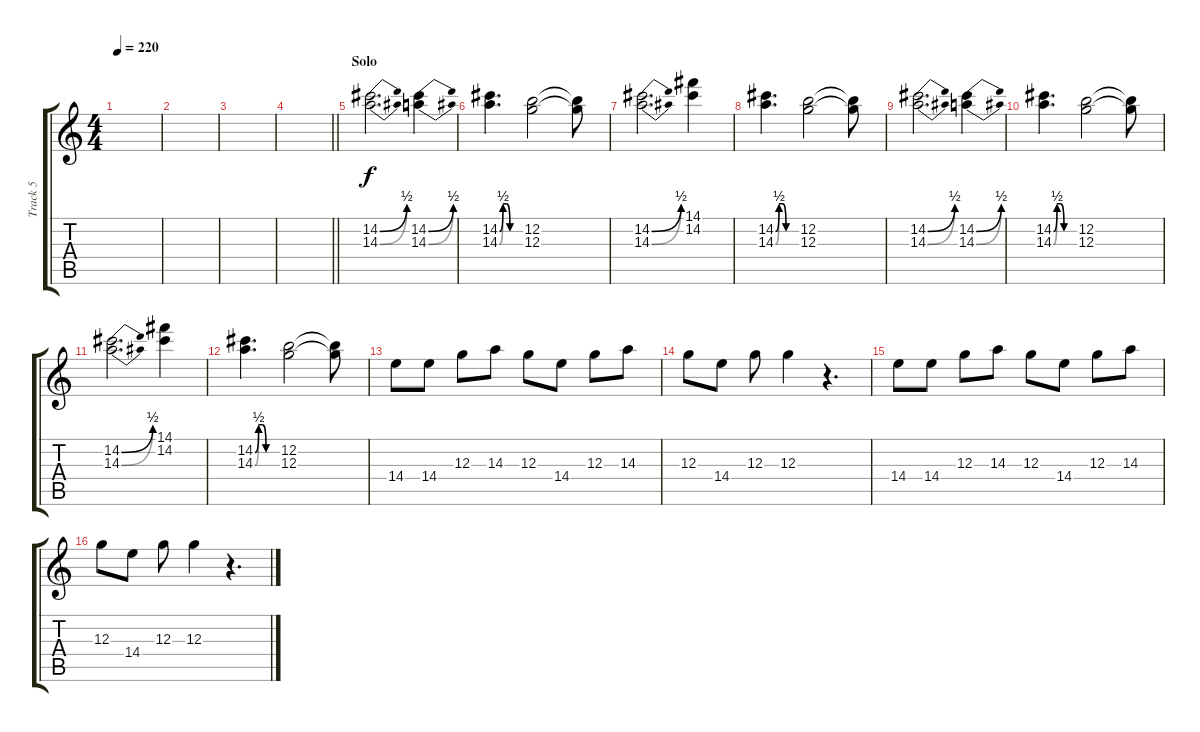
\track ("Track 5" "Track 5") {instrument distortionguitar}
\staff {score tabs}
\tuning (E4 B3 G3 D3 A2 E2) {hide}
\ts (4 4)
\tempo 220
\clef g2
\ks c
|
|
|
\barLineRight lightlight
|
\section ("" "Solo")
(14.2{be (bend 0 0 60 2)} 14.3{be (bend 0 0 60 2)}).2{d} (14.2{be (bend 0 0 60 2)} 14.3{be (bend 0 0 60 2)}).4 |
(14.2{be (custom 0 0 10 2 20 2 30 0 60 0)} 14.3{be (custom 0 0 10 2 20 2 30 0 60 0)}).4{d} (12.2 12.3).2 (12.2{t} 12.3{t}).8 |
(14.2{be (bend 0 0 60 2)} 14.3{be (bend 0 0 60 2)}).2{d} (14.1 14.2).4 |
(14.2{be (custom 0 0 10 2 20 2 30 0 60 0)} 14.3{be (custom 0 0 10 2 20 2 30 0 60 0)}).4{d} (12.2 12.3).2 (12.2{t} 12.3{t}).8 |
(14.2{be (bend 0 0 60 2)} 14.3{be (bend 0 0 60 2)}).2{d} (14.2{be (bend 0 0 60 2)} 14.3{be (bend 0 0 60 2)}).4 |
(14.2{be (custom 0 0 10 2 20 2 30 0 60 0)} 14.3{be (custom 0 0 10 2 20 2 30 0 60 0)}).4{d} (12.2 12.3).2 (12.2{t} 12.3{t}).8 |
(14.2{be (bend 0 0 60 2)} 14.3{be (bend 0 0 60 2)}).2{d} (14.1 14.2).4 |
(14.2{be (custom 0 0 10 2 20 2 30 0 60 0)} 14.3{be (custom 0 0 10 2 20 2 30 0 60 0)}).4{d} (12.2 12.3).2 (12.2{t} 12.3{t}).8 |
14.4.8 14.4.8 12.3.8 14.3.8 12.3.8 14.4.8 12.3.8 14.3.8 |
12.3.8 14.4.8 12.3.8 12.3.4 r.4{d} |
14.4.8 14.4.8 12.3.8 14.3.8 12.3.8 14.4.8 12.3.8 14.3.8 |
12.3.8 14.4.8 12.3.8 12.3.4 r.4{d}
